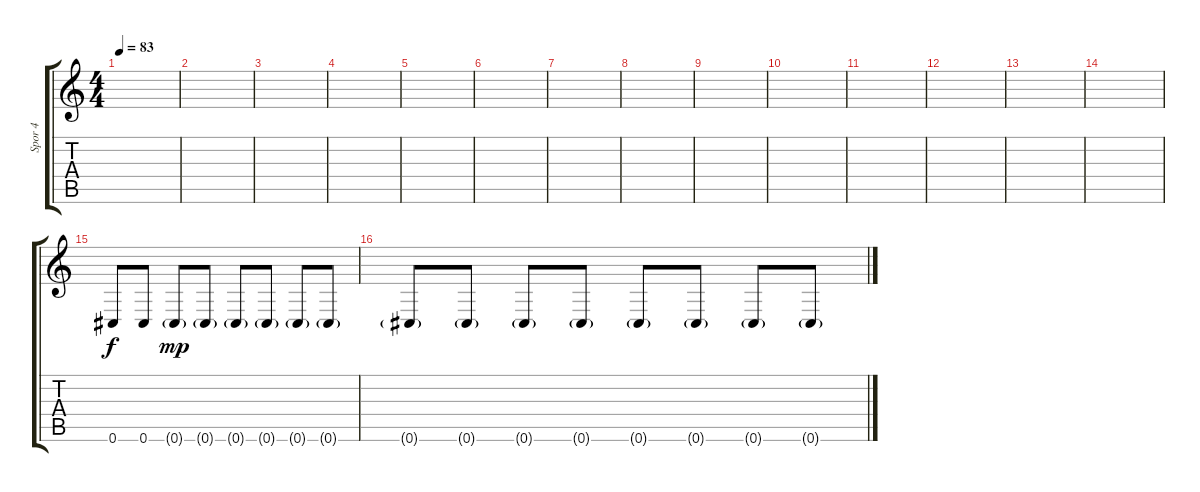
\track ("Spor 4" "Spor 4") {instrument acousticguitarsteel}
\staff {score tabs}
\tuning (Eb4 Bb3 Gb3 Db3 Ab2 Db2) {hide}
\ts (4 4)
\tempo 83
\clef g2
\ks c
|
|
|
|
|
|
|
|
|
|
|
|
|
|
0.6.8 0.6.8 0.6{g}.8{dy mp} 0.6{g}.8 0.6{g}.8 0.6{g}.8 0.6{g}.8 0.6{g}.8 |
0.6{g}.8 0.6{g}.8 0.6{g}.8 0.6{g}.8 0.6{g}.8 0.6{g}.8 0.6{g}.8 0.6{g}.8
